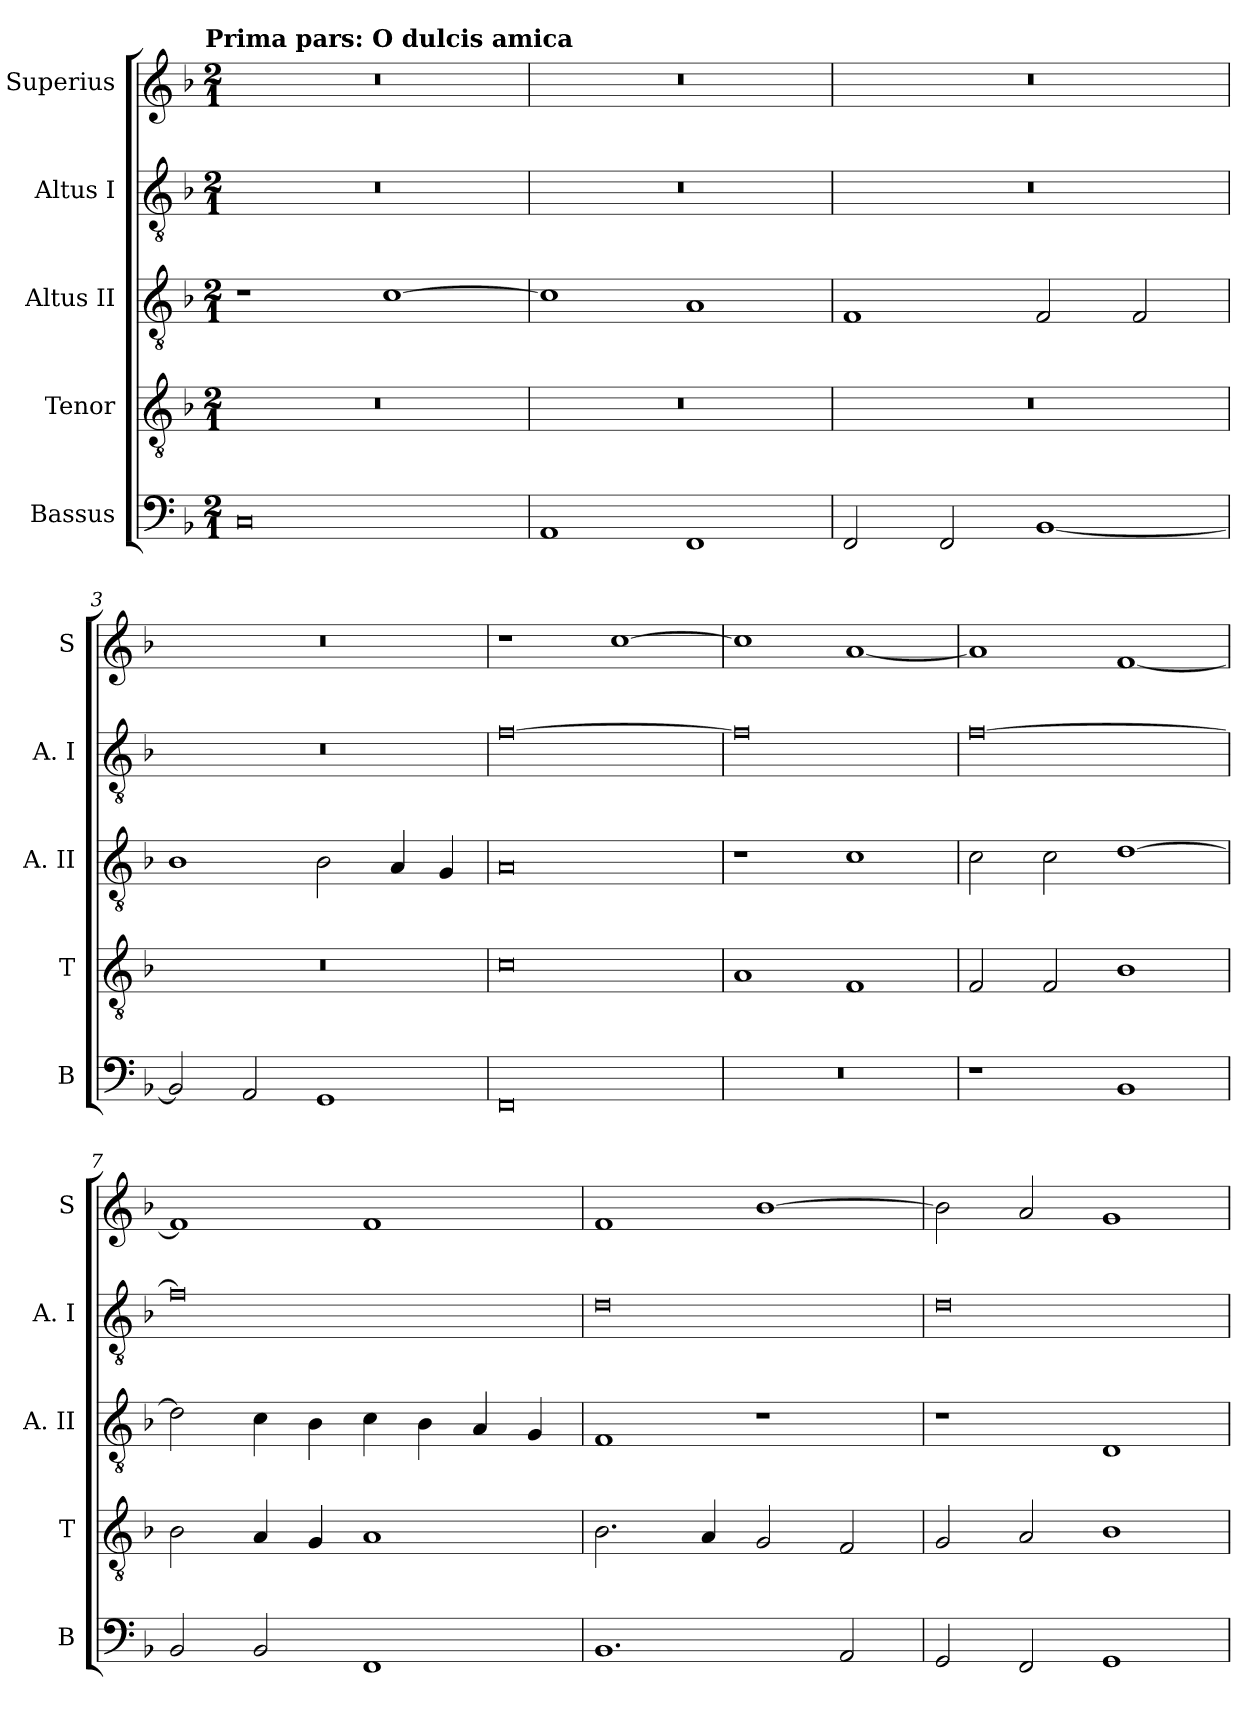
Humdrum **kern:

**kern	**kern	**kern	**kern	**kern
*part5	*part4	*part3	*part2	*part1
*staff5	*staff4	*staff3	*staff2	*staff1
*I"Bassus	*I"Tenor	*I"Altus II	*I"Altus I	*I"Superius
*I'B	*I'T	*I'A. II	*I'A. I	*I'S
*clefF4	*clefGv2	*clefGv2	*clefGv2	*clefG2
*k[b-]	*k[b-]	*k[b-]	*k[b-]	*k[b-]
*F:	*F:	*F:	*F:	*F:
!!LO:TX:omd:t=Prima pars&colon; O dulcis amica
*M2/1	*M2/1	*M2/1	*M2/1	*M2/1
=	=	=	=	=
0C	0r	1r	0r	0r
.	.	[1c	.	.
=1	=1	=1	=1	=1
1AA	0r	1c]	0r	0r
1FF	.	1A	.	.
=2	=2	=2	=2	=2
2FF	0r	1F	0r	0r
2FF	.	.	.	.
[1BB-	.	2F	.	.
.	.	2F	.	.
=3	=3	=3	=3	=3
2BB-]	0r	1B-	0r	0r
2AA	.	.	.	.
1GG	.	2B-	.	.
.	.	4A	.	.
.	.	4G	.	.
=4	=4	=4	=4	=4
0FF	0c	0A	[0f	1r
.	.	.	.	[1cc
=5	=5	=5	=5	=5
0r	1A	1r	0f]	1cc]
.	1F	1c	.	[1a
=6	=6	=6	=6	=6
1r	2F	2c	[0f	1a]
.	2F	2c	.	.
1BB-	1B-	[1d	.	[1f
=7	=7	=7	=7	=7
2BB-	2B-	2d]	0f]	1f]
2BB-	4A	4c	.	.
.	4G	4B-	.	.
1FF	1A	4c	.	1f
.	.	4B-	.	.
.	.	4A	.	.
.	.	4G	.	.
=8	=8	=8	=8	=8
1.BB-	2.B-	1F	0d	1f
.	4A	.	.	.
.	2G	1r	.	[1b-
2AA	2F	.	.	.
=9	=9	=9	=9	=9
2GG	2G	1r	0d	2b-]
2FF	2A	.	.	2a
1GG	1B-	1D	.	1g
=	=	=	=	=
*-	*-	*-	*-	*-
